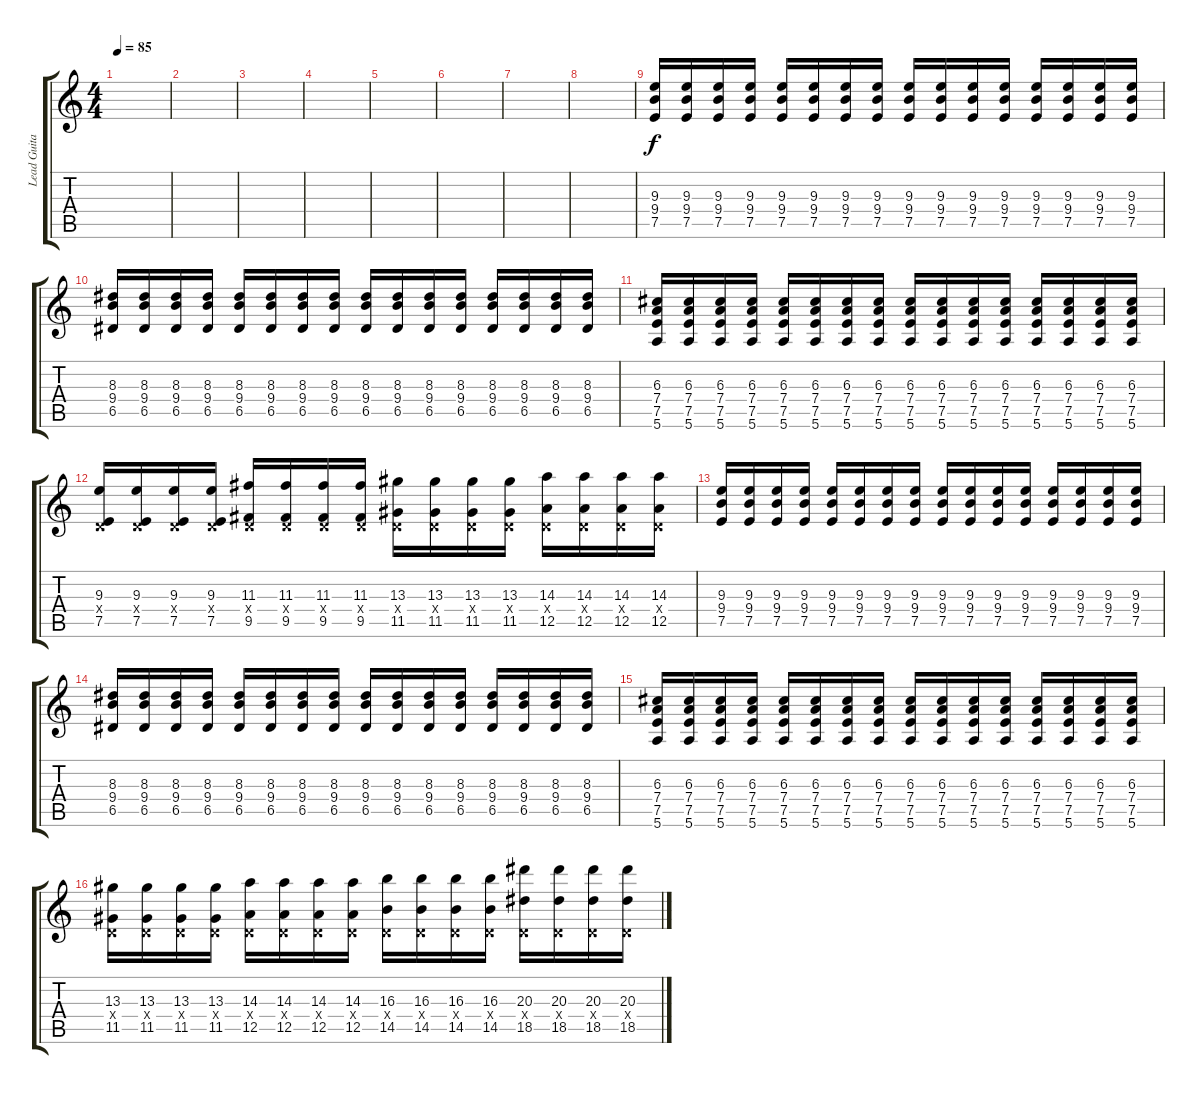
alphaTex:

\track ("Lead Guitar" "Lead Guita") {instrument electricguitarclean}
\staff {score tabs}
\tuning (E4 B3 G3 D3 A2 E2) {hide}
\ts (4 4)
\tempo 85
\clef g2
\ks c
|
|
|
|
|
|
|
|
(9.3 9.4 7.5).16 (9.3 9.4 7.5).16 (9.3 9.4 7.5).16 (9.3 9.4 7.5).16 (9.3 9.4 7.5).16 (9.3 9.4 7.5).16 (9.3 9.4 7.5).16 (9.3 9.4 7.5).16 (9.3 9.4 7.5).16 (9.3 9.4 7.5).16 (9.3 9.4 7.5).16 (9.3 9.4 7.5).16 (9.3 9.4 7.5).16 (9.3 9.4 7.5).16 (9.3 9.4 7.5).16 (9.3 9.4 7.5).16 |
(8.3 9.4 6.5).16 (8.3 9.4 6.5).16 (8.3 9.4 6.5).16 (8.3 9.4 6.5).16 (8.3 9.4 6.5).16 (8.3 9.4 6.5).16 (8.3 9.4 6.5).16 (8.3 9.4 6.5).16 (8.3 9.4 6.5).16 (8.3 9.4 6.5).16 (8.3 9.4 6.5).16 (8.3 9.4 6.5).16 (8.3 9.4 6.5).16 (8.3 9.4 6.5).16 (8.3 9.4 6.5).16 (8.3 9.4 6.5).16 |
(6.3 7.4 7.5 5.6).16 (6.3 7.4 7.5 5.6).16 (6.3 7.4 7.5 5.6).16 (6.3 7.4 7.5 5.6).16 (6.3 7.4 7.5 5.6).16 (6.3 7.4 7.5 5.6).16 (6.3 7.4 7.5 5.6).16 (6.3 7.4 7.5 5.6).16 (6.3 7.4 7.5 5.6).16 (6.3 7.4 7.5 5.6).16 (6.3 7.4 7.5 5.6).16 (6.3 7.4 7.5 5.6).16 (6.3 7.4 7.5 5.6).16 (6.3 7.4 7.5 5.6).16 (6.3 7.4 7.5 5.6).16 (6.3 7.4 7.5 5.6).16 |
(9.3 0.4{x} 7.5).16 (9.3 0.4{x} 7.5).16 (9.3 0.4{x} 7.5).16 (9.3 0.4{x} 7.5).16 (11.3 0.4{x} 9.5).16 (11.3 0.4{x} 9.5).16 (11.3 0.4{x} 9.5).16 (11.3 0.4{x} 9.5).16 (13.3 0.4{x} 11.5).16 (13.3 0.4{x} 11.5).16 (13.3 0.4{x} 11.5).16 (13.3 0.4{x} 11.5).16 (14.3 0.4{x} 12.5).16 (14.3 0.4{x} 12.5).16 (14.3 0.4{x} 12.5).16 (14.3 0.4{x} 12.5).16 |
(9.3 9.4 7.5).16 (9.3 9.4 7.5).16 (9.3 9.4 7.5).16 (9.3 9.4 7.5).16 (9.3 9.4 7.5).16 (9.3 9.4 7.5).16 (9.3 9.4 7.5).16 (9.3 9.4 7.5).16 (9.3 9.4 7.5).16 (9.3 9.4 7.5).16 (9.3 9.4 7.5).16 (9.3 9.4 7.5).16 (9.3 9.4 7.5).16 (9.3 9.4 7.5).16 (9.3 9.4 7.5).16 (9.3 9.4 7.5).16 |
(8.3 9.4 6.5).16 (8.3 9.4 6.5).16 (8.3 9.4 6.5).16 (8.3 9.4 6.5).16 (8.3 9.4 6.5).16 (8.3 9.4 6.5).16 (8.3 9.4 6.5).16 (8.3 9.4 6.5).16 (8.3 9.4 6.5).16 (8.3 9.4 6.5).16 (8.3 9.4 6.5).16 (8.3 9.4 6.5).16 (8.3 9.4 6.5).16 (8.3 9.4 6.5).16 (8.3 9.4 6.5).16 (8.3 9.4 6.5).16 |
(6.3 7.4 7.5 5.6).16 (6.3 7.4 7.5 5.6).16 (6.3 7.4 7.5 5.6).16 (6.3 7.4 7.5 5.6).16 (6.3 7.4 7.5 5.6).16 (6.3 7.4 7.5 5.6).16 (6.3 7.4 7.5 5.6).16 (6.3 7.4 7.5 5.6).16 (6.3 7.4 7.5 5.6).16 (6.3 7.4 7.5 5.6).16 (6.3 7.4 7.5 5.6).16 (6.3 7.4 7.5 5.6).16 (6.3 7.4 7.5 5.6).16 (6.3 7.4 7.5 5.6).16 (6.3 7.4 7.5 5.6).16 (6.3 7.4 7.5 5.6).16 |
(13.3 0.4{x} 11.5).16 (13.3 0.4{x} 11.5).16 (13.3 0.4{x} 11.5).16 (13.3 0.4{x} 11.5).16 (14.3 0.4{x} 12.5).16 (14.3 0.4{x} 12.5).16 (14.3 0.4{x} 12.5).16 (14.3 0.4{x} 12.5).16 (16.3 0.4{x} 14.5).16 (16.3 0.4{x} 14.5).16 (16.3 0.4{x} 14.5).16 (16.3 0.4{x} 14.5).16 (20.3 0.4{x} 18.5).16 (20.3 0.4{x} 18.5).16 (20.3 0.4{x} 18.5).16 (20.3 0.4{x} 18.5).16
